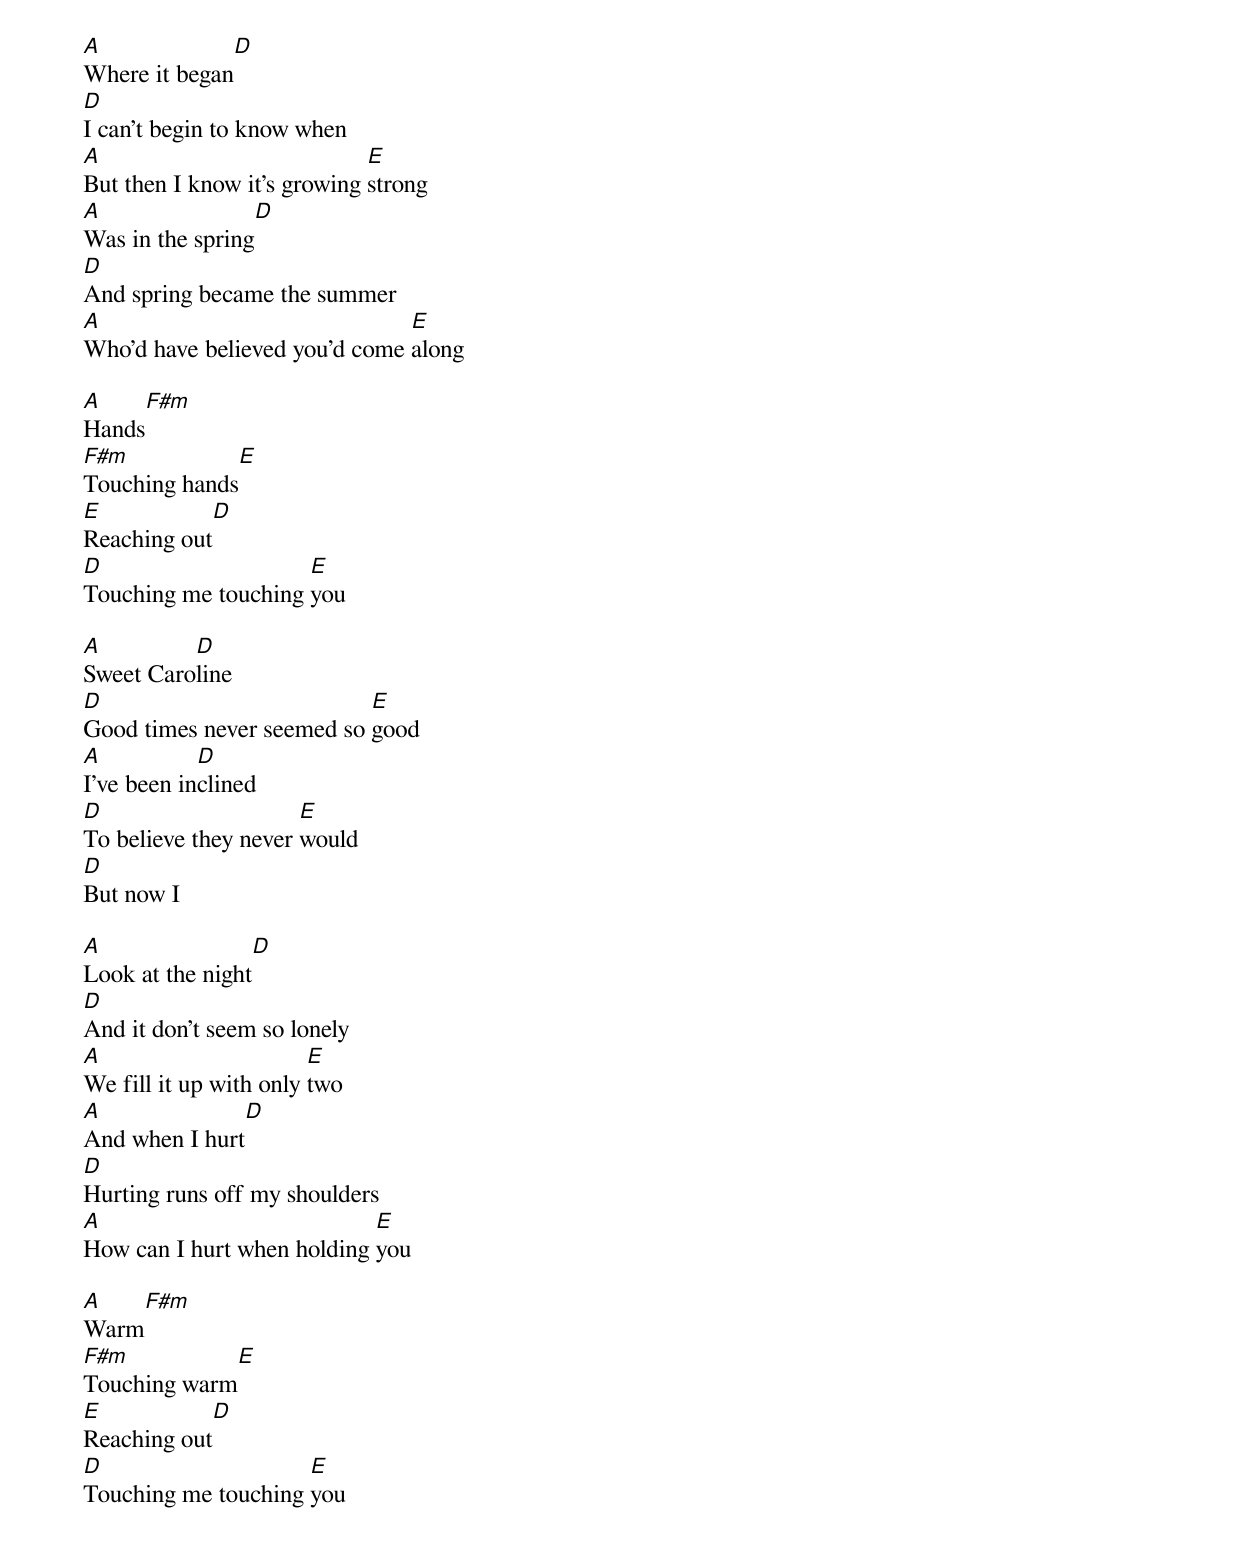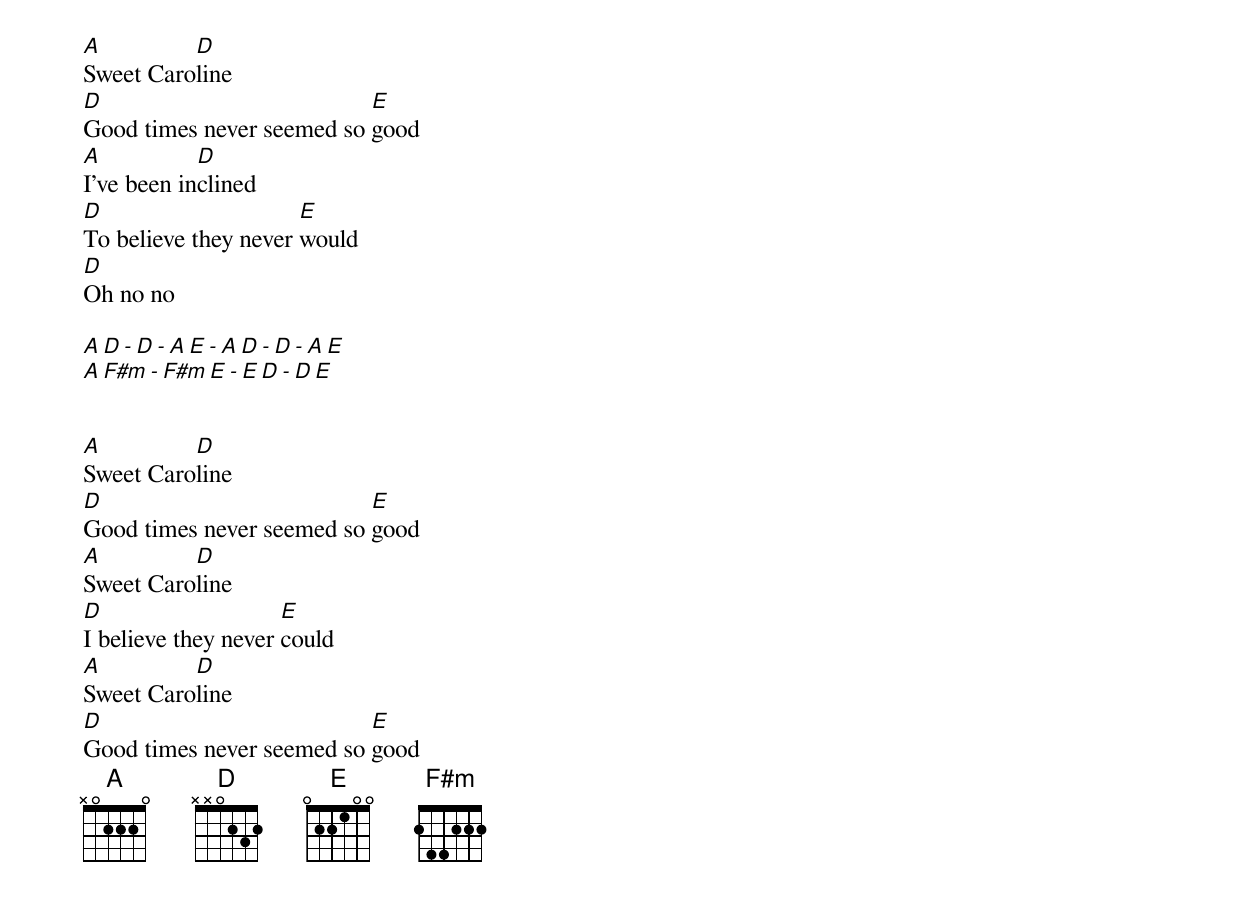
A             D
Where it began
D
I can't begin to know when
A                            E
But then I know it's growing strong
A                D
Was in the spring
D
And spring became the summer
A                              E
Who'd have believed you'd come along

A    F#m
Hands
F#m           E
Touching hands
E           D
Reaching out
D                    E
Touching me touching you

A         D
Sweet Caroline
D                          E
Good times never seemed so good
A           D
I've been inclined
D                     E
To believe they never would
D
But now I

A                D
Look at the night
D
And it don't seem so lonely
A                       E
We fill it up with only two
A              D
And when I hurt
D
Hurting runs off my shoulders
A                           E
How can I hurt when holding you

A   F#m
Warm
F#m          E
Touching warm
E           D
Reaching out
D                    E
Touching me touching you

A         D
Sweet Caroline
D                          E
Good times never seemed so good
A           D
I've been inclined
D                     E
To believe they never would
D
Oh no no

A D - D - A E - A D - D - A E
A F#m - F#m E - E D - D E


A         D
Sweet Caroline
D                          E
Good times never seemed so good
A         D
Sweet Caroline
D                    E
I believe they never could
A         D
Sweet Caroline
D                          E
Good times never seemed so good
